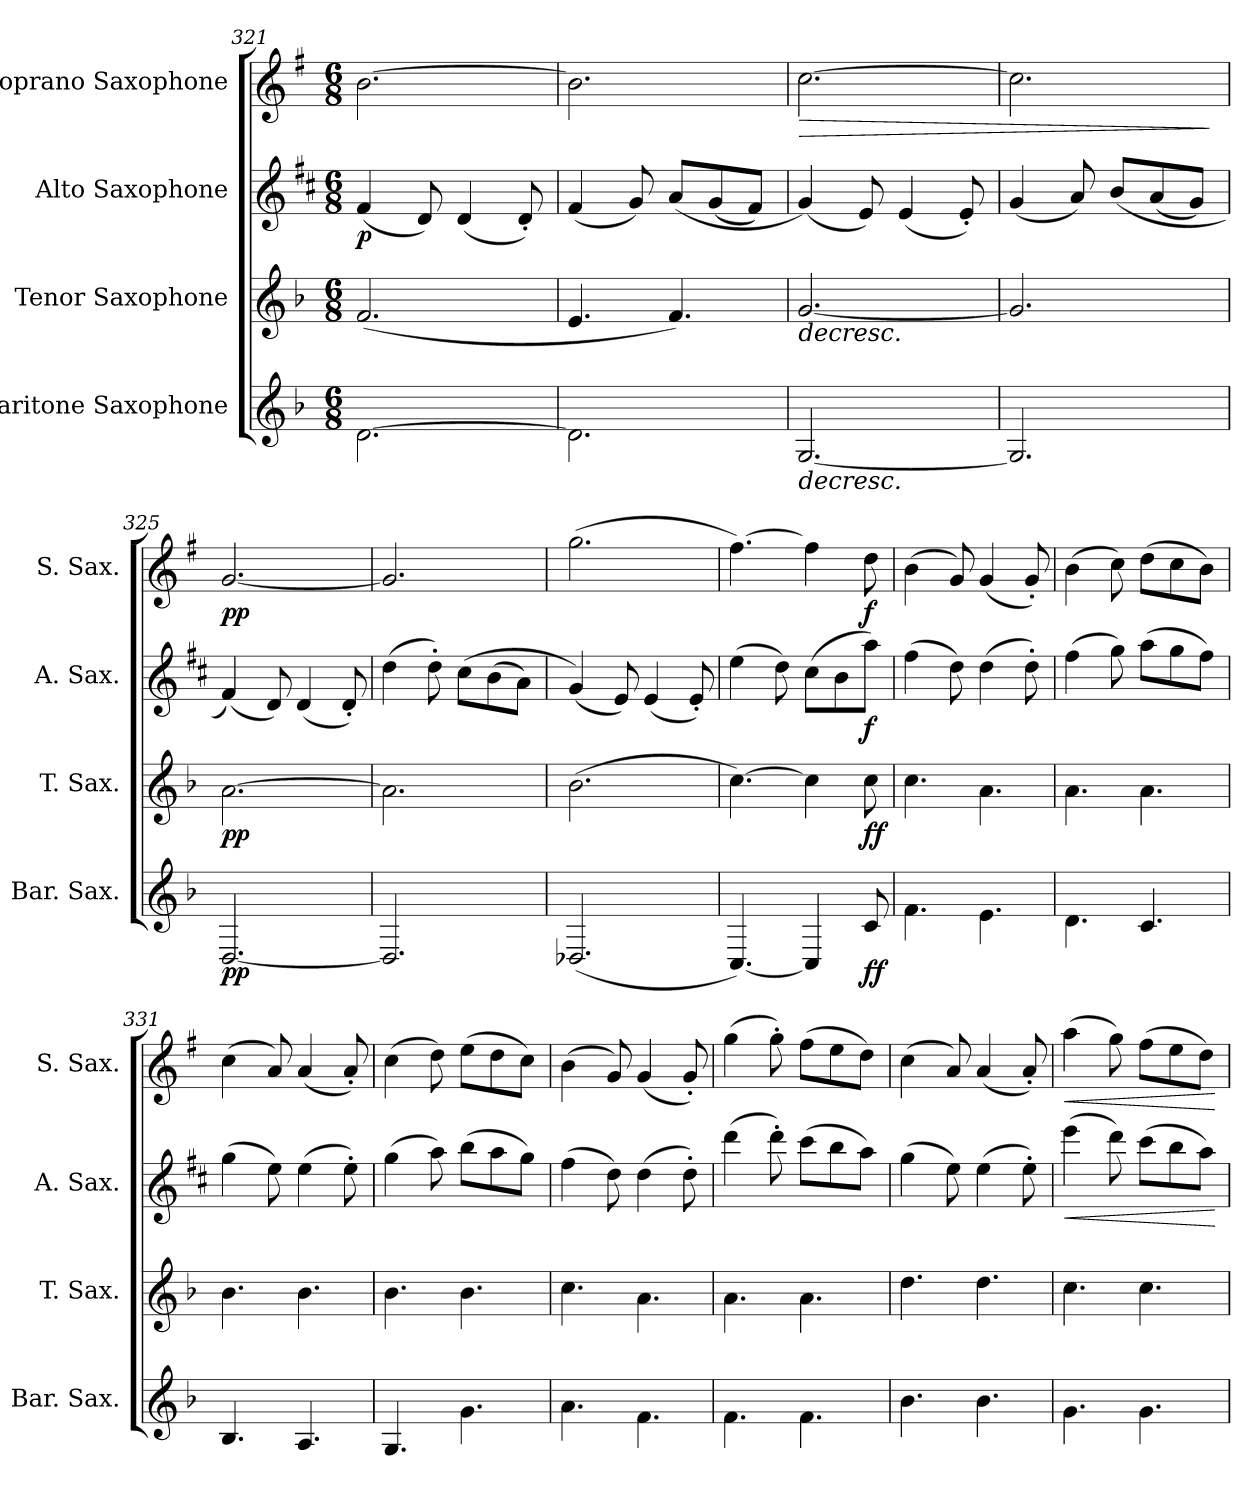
**kern	**dynam	**kern	**dynam	**kern	**dynam	**kern	**dynam
*part4	*part4	*part3	*part3	*part2	*part2	*part1	*part1
*staff4	*staff4	*staff3	*staff3	*staff2	*staff2	*staff1	*staff1
*I"Baritone Saxophone	*	*I"Tenor Saxophone	*	*I"Alto Saxophone	*	*I"Soprano Saxophone	*
*I'Bar. Sax.	*	*I'T. Sax.	*	*I'A. Sax.	*	*I'S. Sax.	*
*clefG2	*	*clefG2	*	*clefG2	*	*clefG2	*
*ITrd12c21	*	*ITrd8c14	*	*ITrd5c9	*	*ITrd1c2	*
*k[b-]	*	*k[b-]	*	*k[b-]	*	*k[b-]	*
*M6/8	*	*M6/8	*	*M6/8	*	*M6/8	*
=321	=321	=321	=321	=321	=321	=321	=321
!	!	!	!	!	!LO:DY:b	!	!
[2.D\	.	(2.F/	.	(4A/	p	[2.a\	.
.	.	.	.	8F/)	.	.	.
.	.	.	.	(4F/	.	.	.
.	.	.	.	8F'/)	.	.	.
=322	=322	=322	=322	=322	=322	=322	=322
2.D\]	.	4.E/	.	(4A/	.	2.a\]	.
.	.	.	.	8B-/)	.	.	.
.	.	4.F/)	.	(8c/L	.	.	.
.	.	.	.	(8B-/	.	.	.
.	.	.	.	8A/J)	.	.	.
!!LO:PB:g=z
=323	=323	=323	=323	=323	=323	=323	=323
!	!LO:HP:b	!	!LO:HP:b	!	!	!	!LO:HP:b
[2.GG/	>	[2.G/	>	(4B-/)	.	[2.b-\	>
.	.	.	.	8G/)	.	.	.
.	.	.	.	(4G/	.	.	.
.	.	.	.	8G'/)	.	.	.
=324	=324	=324	=324	=324	=324	=324	=324
2.GG/]	.	2.G/]	.	(4B-/	.	2.b-\]	.
.	.	.	.	8c/)	.	.	.
.	.	.	.	(8d/L	.	.	.
.	.	.	.	(8c/	.	.	.
.	.	.	.	8B-/J)	.	.	.
.	.	.	.	.	.	.	]
=325	=325	=325	=325	=325	=325	=325	=325
!	!LO:DY:b	!	!LO:DY:b	!	!	!	!LO:DY:b
[2.DD/	pp	[2.A\	pp	(4A/)	.	[2.f/	pp
.	.	.	.	8F/)	.	.	.
.	.	.	.	(4F/	.	.	.
.	.	.	.	8F'/)	.	.	.
=326	=326	=326	=326	=326	=326	=326	=326
2.DD/]	.	2.A\]	.	(4f\	.	2.f/]	.
.	.	.	.	8f'\)	.	.	.
.	.	.	.	(8e\L	.	.	.
.	.	.	.	(8d\	.	.	.
.	.	.	.	8c\J)	.	.	.
=327	=327	=327	=327	=327	=327	=327	=327
(2.DD-X/	.	(2.B-\	.	(4B-/)	.	(2.ff\	.
.	.	.	.	8G/)	.	.	.
.	.	.	.	(4G/	.	.	.
.	.	.	.	8G'/)	.	.	.
=328	=328	=328	=328	=328	=328	=328	=328
[4.CC/)	.	[4.c\)	.	(4g\	.	[4.ee\)	.
.	.	.	.	8f\)	.	.	.
4CC/]	.	4c\]	.	(8e\L	.	4ee\]	.
.	.	.	.	8d\	.	.	.
!	!LO:DY:b	!	!	!	!	!	!
!	!LO:DY:n=1:b	!	!LO:DY:b	!	!	!	!
!	!	!	!LO:DY:n=1:b	!	!LO:DY:b	!	!LO:DY:b
8C/	f f	8c\	f f	8cc\J)	f	8cc\	f
=329	=329	=329	=329	=329	=329	=329	=329
4.F\	.	4.c\	.	(4a\	.	(4a\	.
.	.	.	.	8f\)	.	8f/)	.
4.E\	.	4.A\	.	(4f\	.	(4f/	.
.	.	.	.	8f'\)	.	8f'/)	.
=330	=330	=330	=330	=330	=330	=330	=330
4.D\	.	4.A\	.	(4a\	.	(4a\	.
.	.	.	.	8b-\)	.	8b-\)	.
4.C/	.	4.A\	.	(8cc\L	.	(8cc\L	.
.	.	.	.	8b-\	.	8b-\	.
.	.	.	.	8a\J)	.	8a\J)	.
!!LO:LB:g=z
=331	=331	=331	=331	=331	=331	=331	=331
4.BB-/	.	4.B-\	.	(4b-\	.	(4b-\	.
.	.	.	.	8g\)	.	8g/)	.
4.AA/	.	4.B-\	.	(4g\	.	(4g/	.
.	.	.	.	8g'\)	.	8g'/)	.
=332	=332	=332	=332	=332	=332	=332	=332
4.GG/	.	4.B-\	.	(4b-\	.	(4b-\	.
.	.	.	.	8cc\)	.	8cc\)	.
4.G\	.	4.B-\	.	(8dd\L	.	(8dd\L	.
.	.	.	.	8cc\	.	8cc\	.
.	.	.	.	8b-\J)	.	8b-\J)	.
=333	=333	=333	=333	=333	=333	=333	=333
4.A\	.	4.c\	.	(4a\	.	(4a\	.
.	.	.	.	8f\)	.	8f/)	.
4.F\	.	4.A\	.	(4f\	.	(4f/	.
.	.	.	.	8f'\)	.	8f'/)	.
=334	=334	=334	=334	=334	=334	=334	=334
4.F\	.	4.A\	.	(4ff\	.	(4ff\	.
.	.	.	.	8ff'\)	.	8ff'\)	.
4.F\	.	4.A\	.	(8ee\L	.	(8ee\L	.
.	.	.	.	8dd\	.	8dd\	.
.	.	.	.	8cc\J)	.	8cc\J)	.
=335	=335	=335	=335	=335	=335	=335	=335
4.B-\	.	4.d\	.	(4b-\	.	(4b-\	.
.	.	.	.	8g\)	.	8g/)	.
4.B-\	.	4.d\	.	(4g\	.	(4g/	.
.	.	.	.	8g'\)	.	8g'/)	.
=336	=336	=336	=336	=336	=336	=336	=336
!	!	!	!	!	!LO:HP:b	!	!LO:HP:b
4.G\	.	4.c\	.	(4gg\	<	(4gg\	<
.	.	.	.	8ff\)	.	8ff\)	.
4.G\	.	4.c\	.	(8ee\L	.	(8ee\L	.
.	.	.	.	8dd\	.	8dd\	.
.	.	.	.	8cc\J)	.	8cc\J)	.
.	]	.	]	.	[	.	[
=	=	=	=	=	=	=	=
*-	*-	*-	*-	*-	*-	*-	*-
